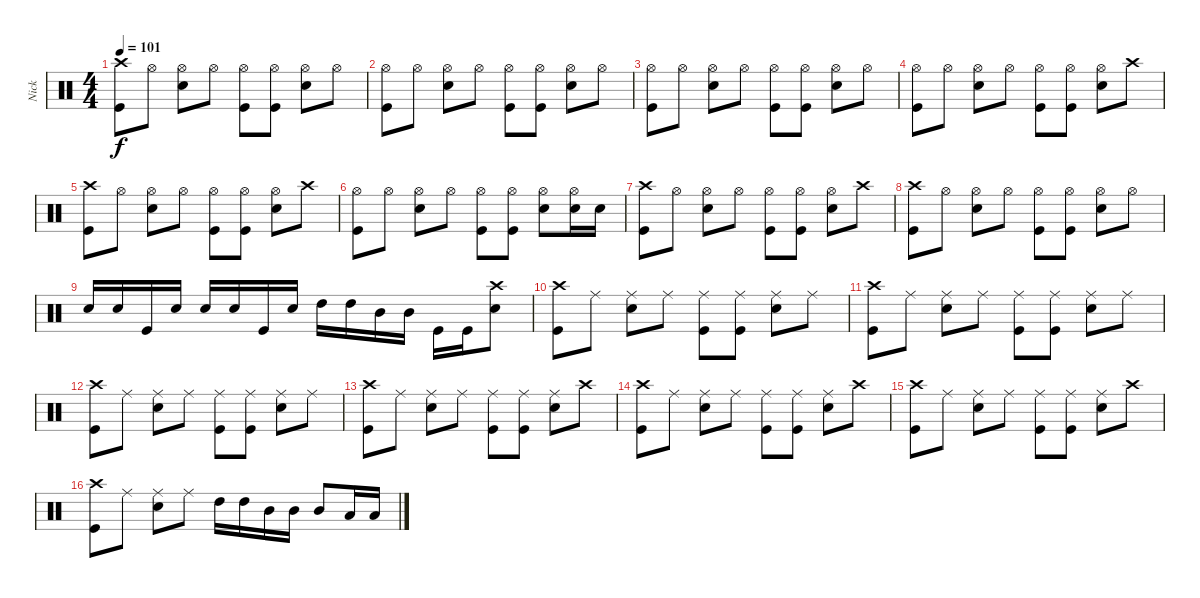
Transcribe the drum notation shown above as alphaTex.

\track ("Nick" "Nick") {instrument percussion}
\staff {score}
\articulation defaults
\ts (4 4)
\tempo 101
\clef neutral
\ks c
("Kick (hit)" "Crash high (hit)").8{dy f} "Hi-Hat (open)".8 ("Hi-Hat (open)" "Snare (hit) 2").8 "Hi-Hat (open)".8 ("Kick (hit)" "Hi-Hat (open)").8 ("Hi-Hat (open)" "Kick (hit)").8 ("Snare (hit) 2" "Hi-Hat (open)").8 "Hi-Hat (open)".8 |
("Kick (hit)" "Hi-Hat (open)").8 "Hi-Hat (open)".8 ("Hi-Hat (open)" "Snare (hit) 2").8 "Hi-Hat (open)".8 ("Kick (hit)" "Hi-Hat (open)").8 ("Hi-Hat (open)" "Kick (hit)").8 ("Snare (hit) 2" "Hi-Hat (open)").8 "Hi-Hat (open)".8 |
("Kick (hit)" "Hi-Hat (open)").8 "Hi-Hat (open)".8 ("Hi-Hat (open)" "Snare (hit) 2").8 "Hi-Hat (open)".8 ("Kick (hit)" "Hi-Hat (open)").8 ("Hi-Hat (open)" "Kick (hit)").8 ("Snare (hit) 2" "Hi-Hat (open)").8 "Hi-Hat (open)".8 |
("Kick (hit)" "Hi-Hat (open)").8 "Hi-Hat (open)".8 ("Hi-Hat (open)" "Snare (hit) 2").8 "Hi-Hat (open)".8 ("Kick (hit)" "Hi-Hat (open)").8 ("Hi-Hat (open)" "Kick (hit)").8 ("Snare (hit) 2" "Hi-Hat (open)").8 "Crash high (hit)".8 |
("Kick (hit)" "Crash high (hit)").8 "Hi-Hat (open)".8 ("Hi-Hat (open)" "Snare (hit) 2").8 "Hi-Hat (open)".8 ("Kick (hit)" "Hi-Hat (open)").8 ("Hi-Hat (open)" "Kick (hit)").8 ("Snare (hit) 2" "Hi-Hat (open)").8 "Crash high (hit)".8 |
("Kick (hit)" "Hi-Hat (open)").8 "Hi-Hat (open)".8 ("Hi-Hat (open)" "Snare (hit) 2").8 "Hi-Hat (open)".8 ("Kick (hit)" "Hi-Hat (open)").8 ("Hi-Hat (open)" "Kick (hit)").8 ("Snare (hit) 2" "Hi-Hat (open)").8 ("Hi-Hat (open)" "Snare (hit) 2").16 "Snare (hit) 2".16 |
("Kick (hit)" "Crash high (hit)").8 "Hi-Hat (open)".8 ("Hi-Hat (open)" "Snare (hit) 2").8 "Hi-Hat (open)".8 ("Kick (hit)" "Hi-Hat (open)").8 ("Hi-Hat (open)" "Kick (hit)").8 ("Snare (hit) 2" "Hi-Hat (open)").8 "Crash high (hit)".8 |
("Kick (hit)" "Crash high (hit)").8 "Hi-Hat (open)".8 ("Hi-Hat (open)" "Snare (hit) 2").8 "Hi-Hat (open)".8 ("Kick (hit)" "Hi-Hat (open)").8 ("Hi-Hat (open)" "Kick (hit)").8 ("Snare (hit) 2" "Hi-Hat (open)").8 "Hi-Hat (open)".8 |
"Snare (hit) 2".16 "Snare (hit) 2".16 "Kick (hit)".16 "Snare (hit) 2".16 "Snare (hit) 2".16 "Snare (hit) 2".16 "Kick (hit)".16 "Snare (hit) 2".16 "High Tom (hit)".16 "High Tom (hit)".16 "Mid Tom (hit)".16 "Mid Tom (hit)".16 "Kick (hit)".16 "Kick (hit)".16 ("Snare (hit) 2" "Crash high (hit)").8 |
("Kick (hit)" "Crash high (hit)").8 "Ride (middle)".8 ("Snare (hit) 2" "Ride (middle)").8 "Ride (middle)".8 ("Kick (hit)" "Ride (middle)").8 ("Kick (hit)" "Ride (middle)").8 ("Snare (hit) 2" "Ride (middle)").8 "Ride (middle)".8 |
("Kick (hit)" "Crash high (hit)").8 "Ride (middle)".8 ("Snare (hit) 2" "Ride (middle)").8 "Ride (middle)".8 ("Kick (hit)" "Ride (middle)").8 ("Kick (hit)" "Ride (middle)").8 ("Snare (hit) 2" "Ride (middle)").8 "Ride (middle)".8 |
("Kick (hit)" "Crash high (hit)").8 "Ride (middle)".8 ("Snare (hit) 2" "Ride (middle)").8 "Ride (middle)".8 ("Kick (hit)" "Ride (middle)").8 ("Kick (hit)" "Ride (middle)").8 ("Snare (hit) 2" "Ride (middle)").8 "Ride (middle)".8 |
("Kick (hit)" "Crash high (hit)").8 "Ride (middle)".8 ("Snare (hit) 2" "Ride (middle)").8 "Ride (middle)".8 ("Kick (hit)" "Ride (middle)").8 ("Kick (hit)" "Ride (middle)").8 ("Snare (hit) 2" "Ride (middle)").8 "Crash high (hit)".8 |
("Kick (hit)" "Crash high (hit)").8 "Ride (middle)".8 ("Snare (hit) 2" "Ride (middle)").8 "Ride (middle)".8 ("Kick (hit)" "Ride (middle)").8 ("Kick (hit)" "Ride (middle)").8 ("Snare (hit) 2" "Ride (middle)").8 "Crash high (hit)".8 |
("Kick (hit)" "Crash high (hit)").8 "Ride (middle)".8 ("Snare (hit) 2" "Ride (middle)").8 "Ride (middle)".8 ("Kick (hit)" "Ride (middle)").8 ("Kick (hit)" "Ride (middle)").8 ("Snare (hit) 2" "Ride (middle)").8 "Crash high (hit)".8 |
("Kick (hit)" "Crash high (hit)").8 "Ride (middle)".8 ("Snare (hit) 2" "Ride (middle)").8 "Ride (middle)".8 "High Tom (hit)".16 "High Tom (hit)".16 "Mid Tom (hit)".16 "Mid Tom (hit)".16 "Mid Tom (hit)".8 "Low Tom (hit)".16 "Low Tom (hit)".16
